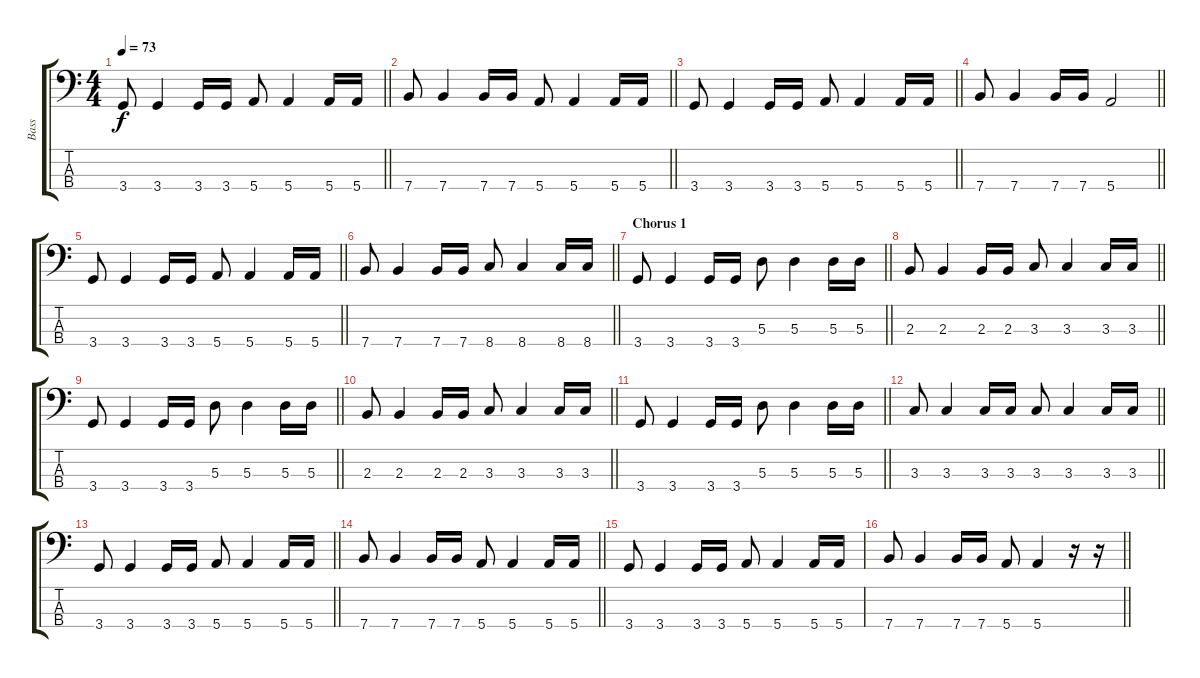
\track ("Bass" "Bass") {instrument electricbassfinger}
\staff {score tabs}
\tuning (G2 D2 A1 E1) {hide}
\ts (4 4)
\tempo 73
\clef f4
\barLineRight lightlight
\ks c
3.4.8{dy f} 3.4.4 3.4.16 3.4.16 5.4.8 5.4.4 5.4.16 5.4.16 |
\barLineRight lightlight
7.4.8 7.4.4 7.4.16 7.4.16 5.4.8 5.4.4 5.4.16 5.4.16 |
\barLineRight lightlight
3.4.8 3.4.4 3.4.16 3.4.16 5.4.8 5.4.4 5.4.16 5.4.16 |
\barLineRight lightlight
7.4.8 7.4.4 7.4.16 7.4.16 5.4.2 |
\barLineRight lightlight
3.4.8 3.4.4 3.4.16 3.4.16 5.4.8 5.4.4 5.4.16 5.4.16 |
\barLineRight lightlight
7.4.8 7.4.4 7.4.16 7.4.16 8.4.8 8.4.4 8.4.16 8.4.16 |
\section ("" "Chorus 1")
\barLineRight lightlight
3.4.8 3.4.4 3.4.16 3.4.16 5.3.8 5.3.4 5.3.16 5.3.16 |
\barLineRight lightlight
2.3.8 2.3.4 2.3.16 2.3.16 3.3.8 3.3.4 3.3.16 3.3.16 |
\barLineRight lightlight
3.4.8 3.4.4 3.4.16 3.4.16 5.3.8 5.3.4 5.3.16 5.3.16 |
\barLineRight lightlight
2.3.8 2.3.4 2.3.16 2.3.16 3.3.8 3.3.4 3.3.16 3.3.16 |
\barLineRight lightlight
3.4.8 3.4.4 3.4.16 3.4.16 5.3.8 5.3.4 5.3.16 5.3.16 |
\barLineRight lightlight
3.3.8 3.3.4 3.3.16 3.3.16 3.3.8 3.3.4 3.3.16 3.3.16 |
\barLineRight lightlight
3.4.8 3.4.4 3.4.16 3.4.16 5.4.8 5.4.4 5.4.16 5.4.16 |
\barLineRight lightlight
7.4.8 7.4.4 7.4.16 7.4.16 5.4.8 5.4.4 5.4.16 5.4.16 |
3.4.8 3.4.4 3.4.16 3.4.16 5.4.8 5.4.4 5.4.16 5.4.16 |
\barLineRight lightlight
7.4.8 7.4.4 7.4.16 7.4.16 5.4.8 5.4.4 r.16 r.16
